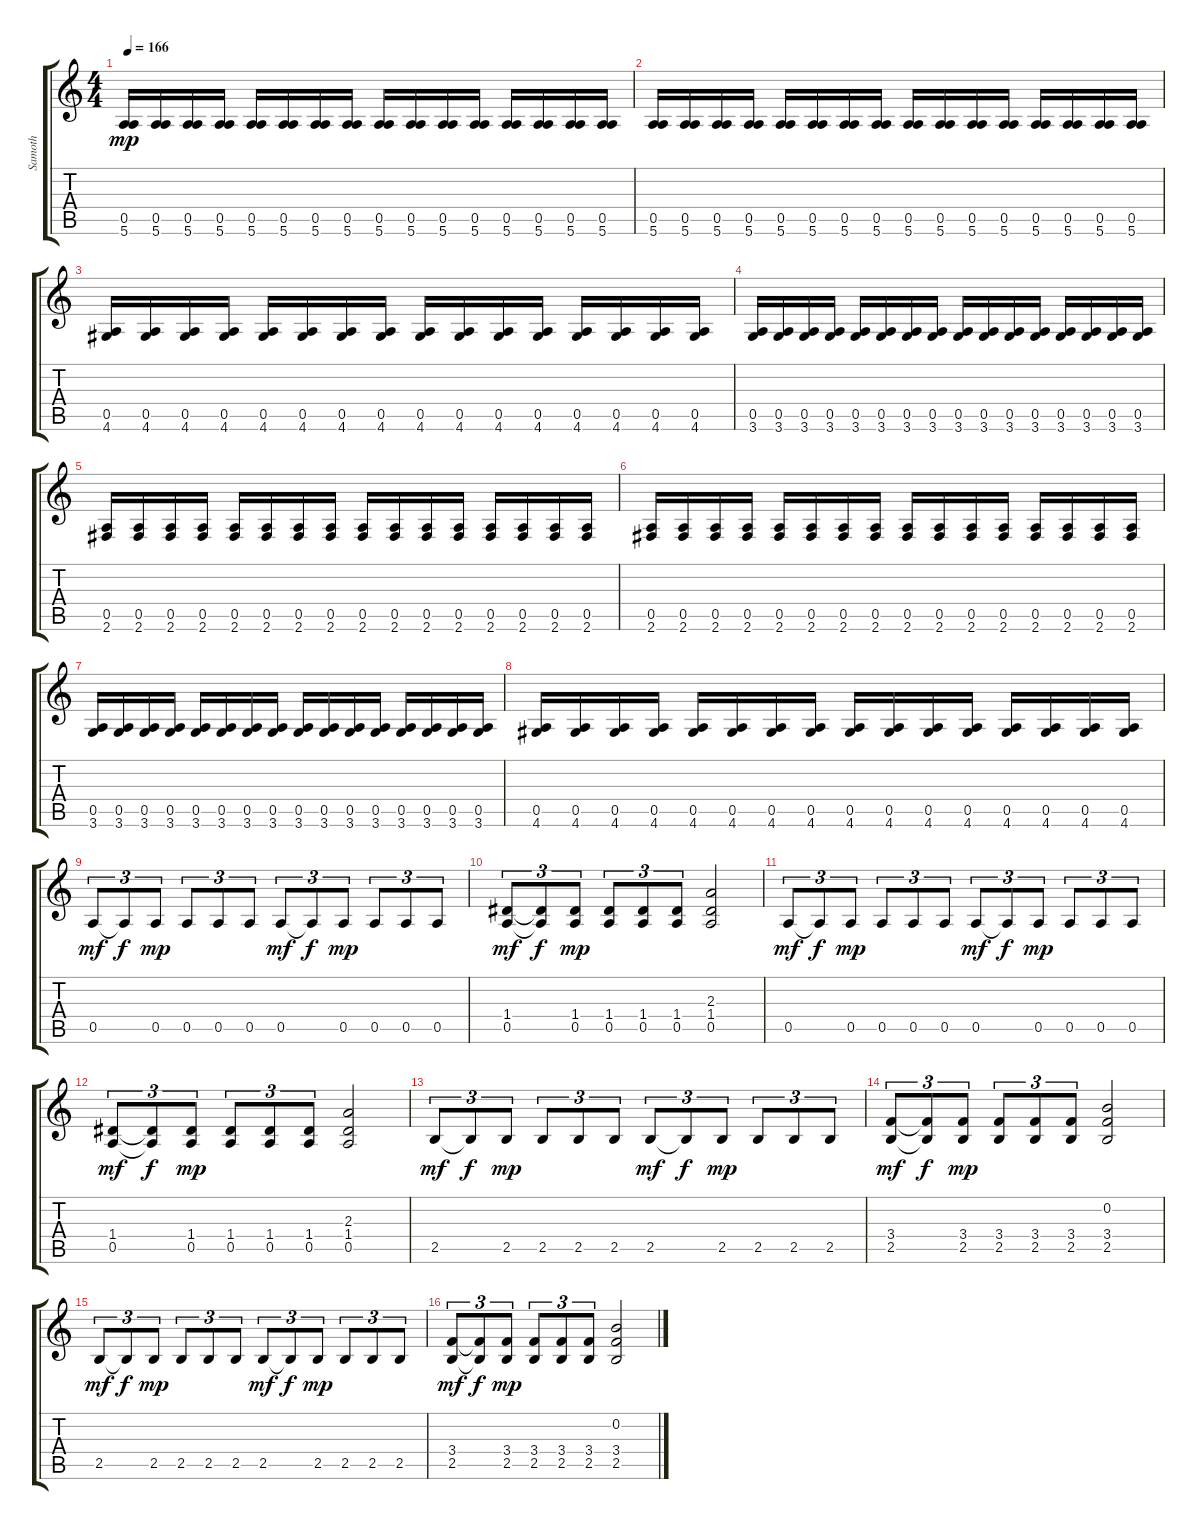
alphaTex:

\track ("Samoth" "Samoth") {instrument distortionguitar}
\staff {score tabs}
\tuning (E4 B3 G3 D3 A2 E2) {hide}
\ts (4 4)
\tempo 166
\clef g2
\ks c
(0.5 5.6).16{dy mp} (0.5 5.6).16 (0.5 5.6).16 (0.5 5.6).16 (0.5 5.6).16 (0.5 5.6).16 (0.5 5.6).16 (0.5 5.6).16 (0.5 5.6).16 (0.5 5.6).16 (0.5 5.6).16 (0.5 5.6).16 (0.5 5.6).16 (0.5 5.6).16 (0.5 5.6).16 (0.5 5.6).16 |
(0.5 5.6).16 (0.5 5.6).16 (0.5 5.6).16 (0.5 5.6).16 (0.5 5.6).16 (0.5 5.6).16 (0.5 5.6).16 (0.5 5.6).16 (0.5 5.6).16 (0.5 5.6).16 (0.5 5.6).16 (0.5 5.6).16 (0.5 5.6).16 (0.5 5.6).16 (0.5 5.6).16 (0.5 5.6).16 |
(0.5 4.6).16 (0.5 4.6).16 (0.5 4.6).16 (0.5 4.6).16 (0.5 4.6).16 (0.5 4.6).16 (0.5 4.6).16 (0.5 4.6).16 (0.5 4.6).16 (0.5 4.6).16 (0.5 4.6).16 (0.5 4.6).16 (0.5 4.6).16 (0.5 4.6).16 (0.5 4.6).16 (0.5 4.6).16 |
(0.5 3.6).16 (0.5 3.6).16 (0.5 3.6).16 (0.5 3.6).16 (0.5 3.6).16 (0.5 3.6).16 (0.5 3.6).16 (0.5 3.6).16 (0.5 3.6).16 (0.5 3.6).16 (0.5 3.6).16 (0.5 3.6).16 (0.5 3.6).16 (0.5 3.6).16 (0.5 3.6).16 (0.5 3.6).16 |
(0.5 2.6).16 (0.5 2.6).16 (0.5 2.6).16 (0.5 2.6).16 (0.5 2.6).16 (0.5 2.6).16 (0.5 2.6).16 (0.5 2.6).16 (0.5 2.6).16 (0.5 2.6).16 (0.5 2.6).16 (0.5 2.6).16 (0.5 2.6).16 (0.5 2.6).16 (0.5 2.6).16 (0.5 2.6).16 |
(0.5 2.6).16 (0.5 2.6).16 (0.5 2.6).16 (0.5 2.6).16 (0.5 2.6).16 (0.5 2.6).16 (0.5 2.6).16 (0.5 2.6).16 (0.5 2.6).16 (0.5 2.6).16 (0.5 2.6).16 (0.5 2.6).16 (0.5 2.6).16 (0.5 2.6).16 (0.5 2.6).16 (0.5 2.6).16 |
(0.5 3.6).16 (0.5 3.6).16 (0.5 3.6).16 (0.5 3.6).16 (0.5 3.6).16 (0.5 3.6).16 (0.5 3.6).16 (0.5 3.6).16 (0.5 3.6).16 (0.5 3.6).16 (0.5 3.6).16 (0.5 3.6).16 (0.5 3.6).16 (0.5 3.6).16 (0.5 3.6).16 (0.5 3.6).16 |
(0.5 4.6).16 (0.5 4.6).16 (0.5 4.6).16 (0.5 4.6).16 (0.5 4.6).16 (0.5 4.6).16 (0.5 4.6).16 (0.5 4.6).16 (0.5 4.6).16 (0.5 4.6).16 (0.5 4.6).16 (0.5 4.6).16 (0.5 4.6).16 (0.5 4.6).16 (0.5 4.6).16 (0.5 4.6).16 |
0.5.8{tu (3 2) dy mf} 0.5{t}.8{tu (3 2) dy f} 0.5.8{tu (3 2) dy mp} 0.5.8{tu (3 2)} 0.5.8{tu (3 2)} 0.5.8{tu (3 2)} 0.5.8{tu (3 2) dy mf} 0.5{t}.8{tu (3 2) dy f} 0.5.8{tu (3 2) dy mp} 0.5.8{tu (3 2)} 0.5.8{tu (3 2)} 0.5.8{tu (3 2)} |
(1.4 0.5).8{tu (3 2) dy mf} (1.4{t} 0.5{t}).8{tu (3 2) dy f} (1.4 0.5).8{tu (3 2) dy mp} (1.4 0.5).8{tu (3 2)} (1.4 0.5).8{tu (3 2)} (1.4 0.5).8{tu (3 2)} (2.3 1.4 0.5).2 |
0.5.8{tu (3 2) dy mf} 0.5{t}.8{tu (3 2) dy f} 0.5.8{tu (3 2) dy mp} 0.5.8{tu (3 2)} 0.5.8{tu (3 2)} 0.5.8{tu (3 2)} 0.5.8{tu (3 2) dy mf} 0.5{t}.8{tu (3 2) dy f} 0.5.8{tu (3 2) dy mp} 0.5.8{tu (3 2)} 0.5.8{tu (3 2)} 0.5.8{tu (3 2)} |
(1.4 0.5).8{tu (3 2) dy mf} (1.4{t} 0.5{t}).8{tu (3 2) dy f} (1.4 0.5).8{tu (3 2) dy mp} (1.4 0.5).8{tu (3 2)} (1.4 0.5).8{tu (3 2)} (1.4 0.5).8{tu (3 2)} (2.3 1.4 0.5).2 |
2.5.8{tu (3 2) dy mf} 2.5{t}.8{tu (3 2) dy f} 2.5.8{tu (3 2) dy mp} 2.5.8{tu (3 2)} 2.5.8{tu (3 2)} 2.5.8{tu (3 2)} 2.5.8{tu (3 2) dy mf} 2.5{t}.8{tu (3 2) dy f} 2.5.8{tu (3 2) dy mp} 2.5.8{tu (3 2)} 2.5.8{tu (3 2)} 2.5.8{tu (3 2)} |
(3.4 2.5).8{tu (3 2) dy mf} (3.4{t} 2.5{t}).8{tu (3 2) dy f} (3.4 2.5).8{tu (3 2) dy mp} (3.4 2.5).8{tu (3 2)} (3.4 2.5).8{tu (3 2)} (3.4 2.5).8{tu (3 2)} (0.2 3.4 2.5).2 |
2.5.8{tu (3 2) dy mf} 2.5{t}.8{tu (3 2) dy f} 2.5.8{tu (3 2) dy mp} 2.5.8{tu (3 2)} 2.5.8{tu (3 2)} 2.5.8{tu (3 2)} 2.5.8{tu (3 2) dy mf} 2.5{t}.8{tu (3 2) dy f} 2.5.8{tu (3 2) dy mp} 2.5.8{tu (3 2)} 2.5.8{tu (3 2)} 2.5.8{tu (3 2)} |
(3.4 2.5).8{tu (3 2) dy mf} (3.4{t} 2.5{t}).8{tu (3 2) dy f} (3.4 2.5).8{tu (3 2) dy mp} (3.4 2.5).8{tu (3 2)} (3.4 2.5).8{tu (3 2)} (3.4 2.5).8{tu (3 2)} (0.2 3.4 2.5).2
